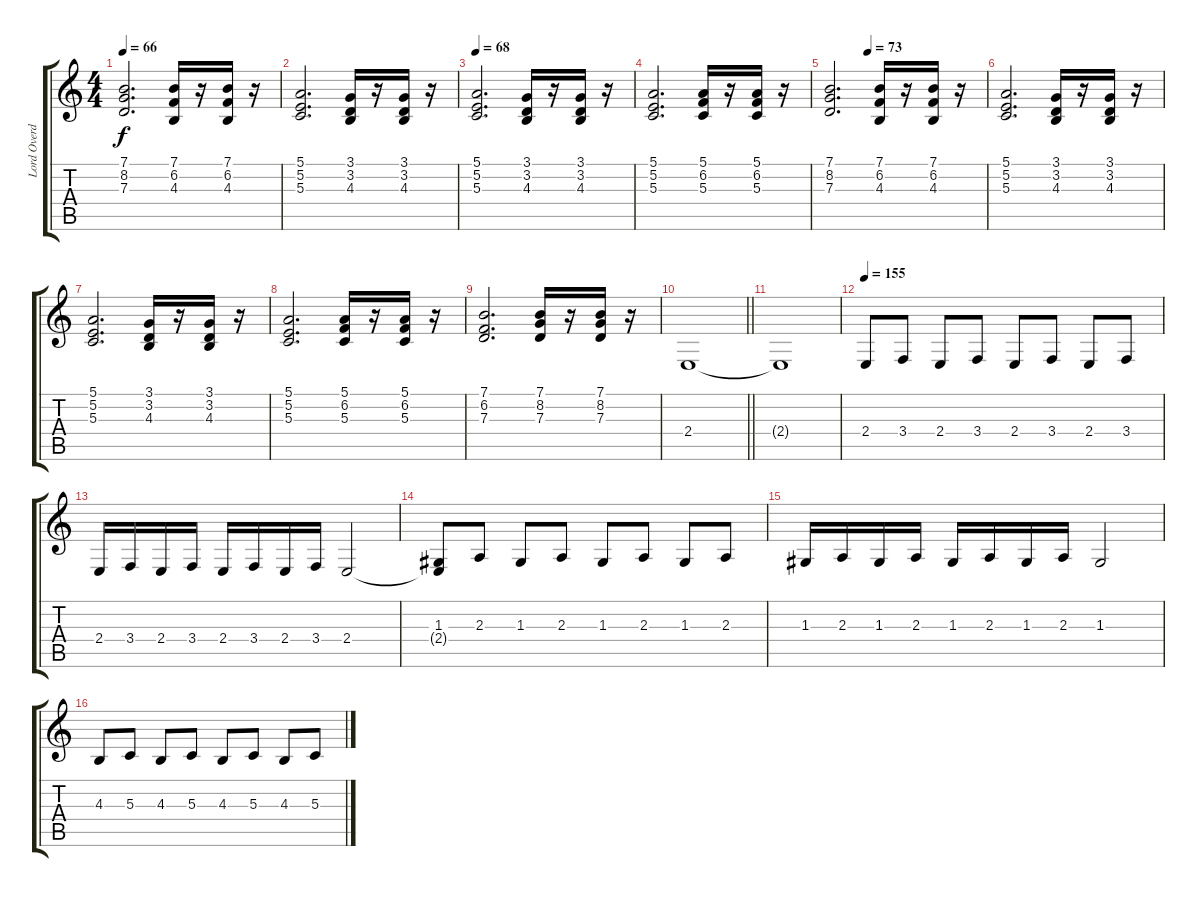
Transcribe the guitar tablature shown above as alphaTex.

\track ("Lord Overdub" "Lord Overd") {instrument drawbarorgan}
\staff {score tabs}
\tuning (E4 B3 G3 D3 A2 E2) {hide}
\ts (4 4)
\tempo 66
\clef g2
\ks c
(7.1 8.2 7.3).2{d dy f} (7.1 6.2 4.3).16 r.16 (7.1 6.2 4.3).16 r.16 |
(5.1 5.2 5.3).2{d} (3.1 3.2 4.3).16 r.16 (3.1 3.2 4.3).16 r.16 |
\tempo 70
\tempo 68
(5.1 5.2 5.3).2{d} (3.1 3.2 4.3).16 r.16 (3.1 3.2 4.3).16 r.16 |
(5.1 5.2 5.3).2{d} (5.1 6.2 5.3).16 r.16 (5.1 6.2 5.3).16 r.16 |
\tempo (73 0.25)
(7.1 8.2 7.3).2{d} (7.1 6.2 4.3).16 r.16 (7.1 6.2 4.3).16 r.16 |
(5.1 5.2 5.3).2{d} (3.1 3.2 4.3).16 r.16 (3.1 3.2 4.3).16 r.16 |
(5.1 5.2 5.3).2{d} (3.1 3.2 4.3).16 r.16 (3.1 3.2 4.3).16 r.16 |
(5.1 5.2 5.3).2{d} (5.1 6.2 5.3).16 r.16 (5.1 6.2 5.3).16 r.16 |
(7.1 6.2 7.3).2{d} (7.1 8.2 7.3).16 r.16 (7.1 8.2 7.3).16 r.16 |
\barLineRight lightlight
2.4.1{instrument electricgrandpiano} |
2.4{t}.1 |
\tempo 155
2.4.8 3.4.8 2.4.8 3.4.8 2.4.8 3.4.8 2.4.8 3.4.8 |
2.4.16 3.4.16 2.4.16 3.4.16 2.4.16 3.4.16 2.4.16 3.4.16 2.4.2 |
(1.3 2.4{t}).8 2.3.8 1.3.8 2.3.8 1.3.8 2.3.8 1.3.8 2.3.8 |
1.3.16 2.3.16 1.3.16 2.3.16 1.3.16 2.3.16 1.3.16 2.3.16 1.3.2 |
4.3.8 5.3.8 4.3.8 5.3.8 4.3.8 5.3.8 4.3.8 5.3.8
